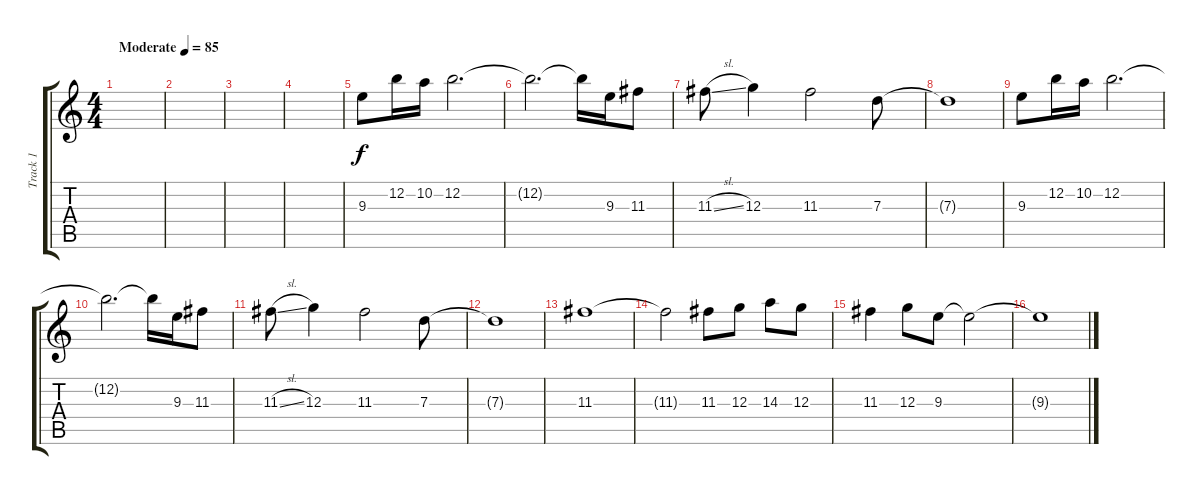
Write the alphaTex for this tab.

\track ("Track 1" "Track 1") {instrument distortionguitar}
\staff {score tabs}
\tuning (E4 B3 G3 D3 A2 E2) {hide}
\ts (4 4)
\tempo (85 "Moderate")
\clef g2
\ks c
|
|
|
|
9.3.8 12.2.16 10.2.16 12.2.2{d} |
12.2{t}.2{d} 12.2{t}.16 9.3.16 11.3.8 |
11.3{sl}.8 12.3.4 11.3.2 7.3.8 |
7.3{t}.1 |
9.3.8 12.2.16 10.2.16 12.2.2{d} |
12.2{t}.2{d} 12.2{t}.16 9.3.16 11.3.8 |
11.3{sl}.8 12.3.4 11.3.2 7.3.8 |
7.3{t}.1 |
11.3.1 |
11.3{t}.2 11.3.8 12.3.8 14.3.8{beam merge} 12.3.8 |
11.3.4 12.3.8{beam merge} 9.3.8 9.3{t}.2 |
9.3{t}.1
